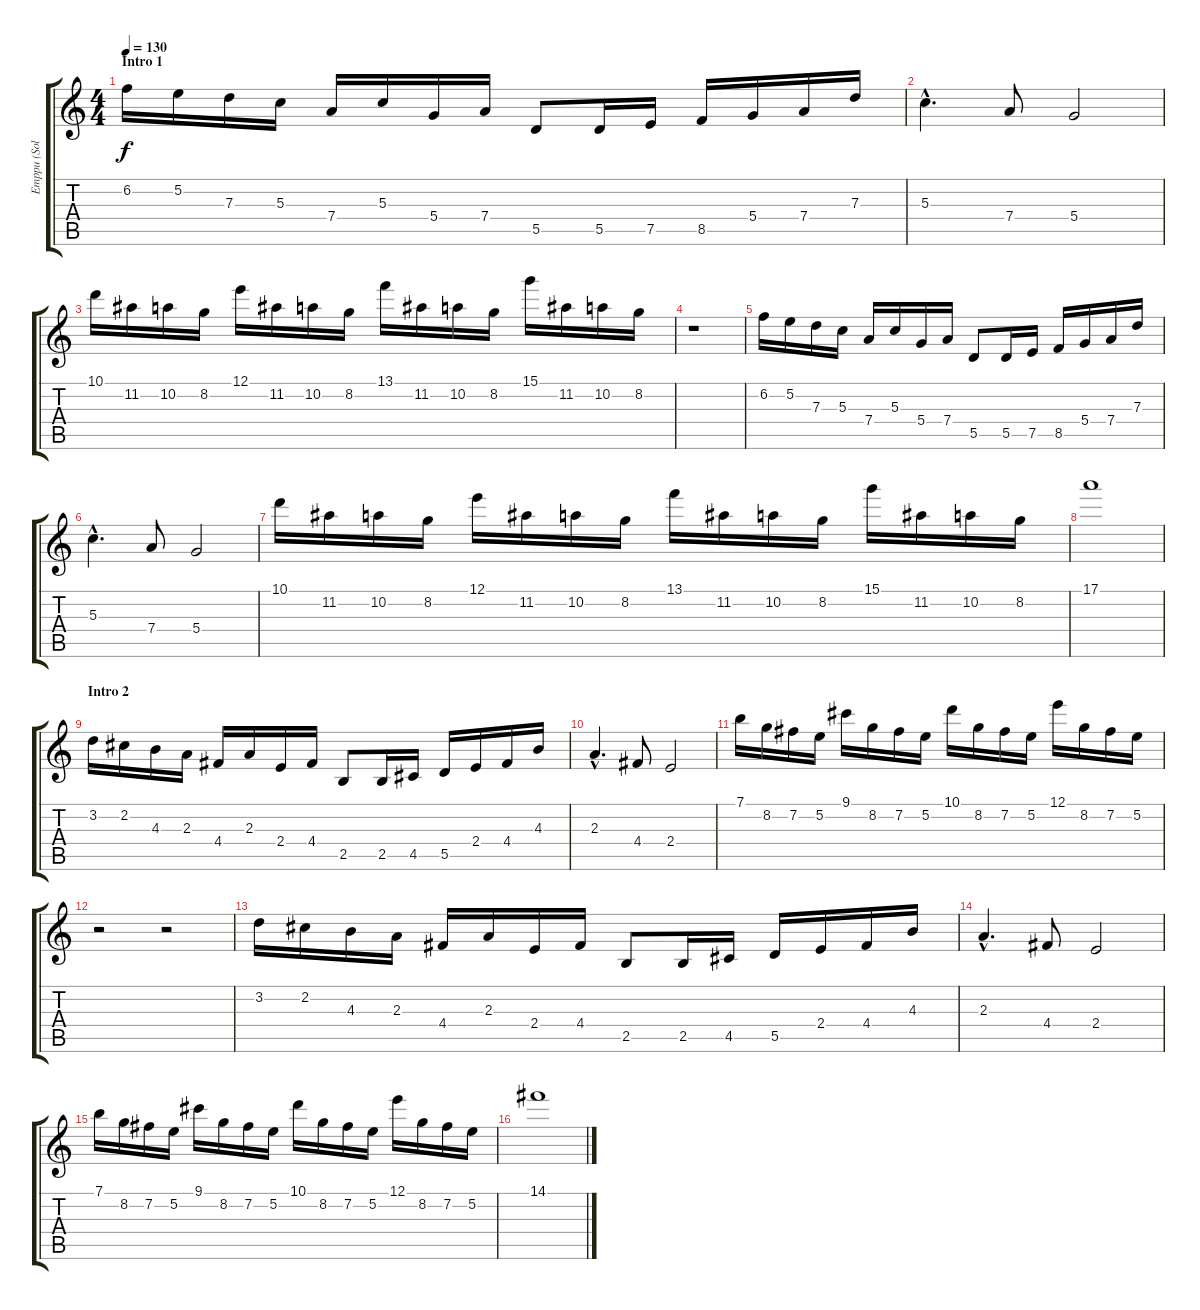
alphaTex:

\track ("Emppu (Solo)" "Emppu (Sol") {instrument overdrivenguitar}
\staff {score tabs}
\tuning (E4 B3 G3 D3 A2 E2) {hide}
\ts (4 4)
\section ("" "Intro 1")
\tempo 130
\clef g2
\ks c
6.2.16{dy f instrument overdrivenguitar} 5.2.16 7.3.16 5.3.16 7.4.16 5.3.16 5.4.16 7.4.16 5.5.8 5.5.16 7.5.16 8.5.16 5.4.16 7.4.16 7.3.16 |
5.3{hac}.4{d} 7.4.8 5.4.2 |
10.1.16 11.2.16 10.2.16 8.2.16 12.1.16 11.2.16 10.2.16 8.2.16 13.1.16 11.2.16 10.2.16 8.2.16 15.1.16 11.2.16 10.2.16 8.2.16 |
r.1 |
6.2.16 5.2.16 7.3.16 5.3.16 7.4.16 5.3.16 5.4.16 7.4.16 5.5.8 5.5.16 7.5.16 8.5.16 5.4.16 7.4.16 7.3.16 |
5.3{hac}.4{d} 7.4.8 5.4.2 |
10.1.16 11.2.16 10.2.16 8.2.16 12.1.16 11.2.16 10.2.16 8.2.16 13.1.16 11.2.16 10.2.16 8.2.16 15.1.16 11.2.16 10.2.16 8.2.16 |
17.1.1 |
\section ("" "Intro 2")
3.2.16 2.2.16 4.3.16 2.3.16 4.4.16 2.3.16 2.4.16 4.4.16 2.5.8 2.5.16 4.5.16 5.5.16 2.4.16 4.4.16 4.3.16 |
2.3{hac}.4{d} 4.4.8 2.4.2 |
7.1.16 8.2.16 7.2.16 5.2.16 9.1.16 8.2.16 7.2.16 5.2.16 10.1.16 8.2.16 7.2.16 5.2.16 12.1.16 8.2.16 7.2.16 5.2.16 |
r.2 r.2 |
3.2.16 2.2.16 4.3.16 2.3.16 4.4.16 2.3.16 2.4.16 4.4.16 2.5.8 2.5.16 4.5.16 5.5.16 2.4.16 4.4.16 4.3.16 |
2.3{hac}.4{d} 4.4.8 2.4.2 |
7.1.16 8.2.16 7.2.16 5.2.16 9.1.16 8.2.16 7.2.16 5.2.16 10.1.16 8.2.16 7.2.16 5.2.16 12.1.16 8.2.16 7.2.16 5.2.16 |
14.1.1
